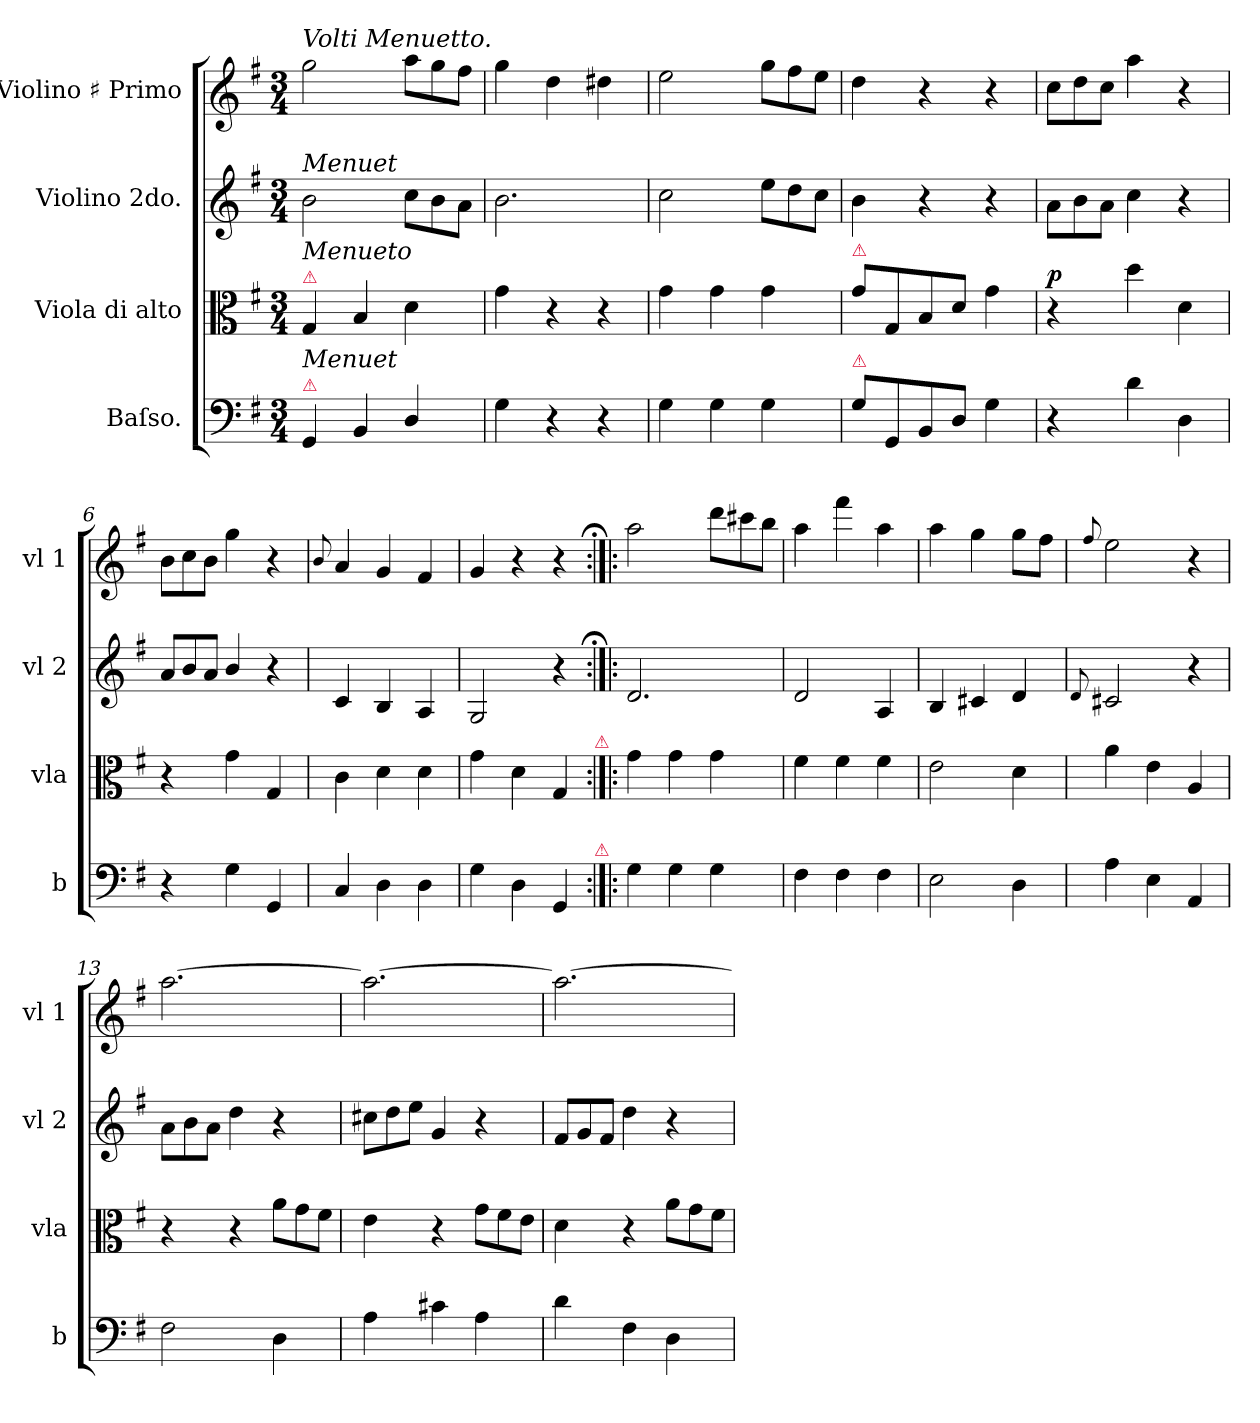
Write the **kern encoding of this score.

**kern	**kern	**dynam	**kern	**kern
*part4	*part3	*part3	*part2	*part1
*staff4	*staff3	*staff3	*staff2	*staff1
*I"Baſso.	*I"Viola di alto	*	*I"Violino 2do.	*I"Violino ♯ Primo
*I'b	*I'vla	*	*I'vl 2	*I'vl 1
*clefF4	*clefC3	*	*clefG2	*clefG2
*k[f#]	*k[f#]	*	*k[f#]	*k[f#]
*M3/4	*M3/4	*	*M3/4	*M3/4
=1	=1	=1	=1	=1
!	!	!	!	!LO:TX:a:i:t=Volti Menuetto.
!	!	!	!LO:TX:a:i:t=Menuet	!
!	!LO:TX:a:color=crimson:t=⚠	!	!	!
!	!LO:TX:a:i:t=Menueto	!	!	!
!LO:TX:a:color=crimson:t=⚠	!	!	!	!
!LO:TX:a:i:t=Menuet	!	!	!	!
4GG/	4G/	.	2b\	2gg\
4BB/	4B/	.	.	.
*	*	*	*Xtuplet	*Xtuplet
4D/	4d\	.	12cc\L	12aa\L
.	.	.	12b\	12gg\
.	.	.	12a\J	12ff#\J
=2	=2	=2	=2	=2
4G\	4g\	.	2.b\	4gg\
4r	4r	.	.	4dd\
4r	4r	.	.	4dd#X\
=3	=3	=3	=3	=3
4G\	4g\	.	2cc\	2ee\
4G\	4g\	.	.	.
4G\	4g\	.	12ee\L	12gg\L
.	.	.	12dd\	12ff#\
.	.	.	12cc\J	12ee\J
=4	=4	=4	=4	=4
!	!LO:TX:a:color=crimson:t=⚠	!	!	!
!LO:TX:a:color=crimson:t=⚠	!	!	!	!
8G\L	8g\L	.	4b\	4dd\
8GG/	8G/	.	.	.
8BB/	8B/	.	4r	4r
8D/J	8d/J	.	.	.
4G\	4g\	.	4r	4r
=5	=5	=5	=5	=5
!	!	!LO:DY:a	!	!
4r	4r	p	12a\L	12cc\L
.	.	.	12b\	12dd\
.	.	.	12a\J	12cc\J
4d\	4dd\	.	4cc\	4aa\
4D\	4d\	.	4r	4r
=6	=6	=6	=6	=6
4r	4r	.	12a/L	12b\L
.	.	.	12b/	12cc\
.	.	.	12a/J	12b\J
4G\	4g\	.	4b/	4gg\
4GG/	4G/	.	4r	4r
=7	=7	=7	=7	=7
.	.	.	.	8qqb/
4C/	4c\	.	4c/	4a/
4D\	4d\	.	4B/	4g/
4D\	4d\	.	4A/	4f#/
=8	=8	=8	=8	=8
4G\	4g\	.	2G/	4g/
4D\	4d\	.	.	4r
4GG/	4G/	.	4r	4r
!	!LO:TX:a:color=crimson:t=⚠	!	!	!
!LO:TX:a:color=crimson:t=⚠	!	!	!	!
=9:|!|:	=9:|!|:	=9:|!|:;	=9:|!|:;	=9:|!|:;
4G\	4g\	.	2.d/	2aa\
4G\	4g\	.	.	.
4G\	4g\	.	.	12ddd\L
.	.	.	.	12ccc#X\
.	.	.	.	12bb\J
=10	=10	=10	=10	=10
4F#\	4f#\	.	2d/	4aa\
4F#\	4f#\	.	.	4fff#\
4F#\	4f#\	.	4A/	4aa\
=11	=11	=11	=11	=11
2E\	2e\	.	4B/	4aa\
.	.	.	4c#X/	4gg\
4D\	4d\	.	4d/	8gg\L
.	.	.	.	8ff#\J
=12	=12	=12	=12	=12
.	.	.	8qqd/	8qqff#/
4A\	4a\	.	2c#X/	2ee\
4E\	4e\	.	.	.
4AA/	4A/	.	4r	4r
=13	=13	=13	=13	=13
2F#\	4r	.	12a\L	[>2.aa\
.	.	.	12b\	.
.	.	.	12a\J	.
.	4r	.	4dd\	.
*	*Xtuplet	*	*	*
4D\	12a\L	.	4r	.
.	12g\	.	.	.
.	12f#\J	.	.	.
=14	=14	=14	=14	=14
4A\	4e\	.	12cc#X\L	2.aa\_>
.	.	.	12dd\	.
.	.	.	12ee\J	.
4c#X\	4r	.	4g/	.
4A\	12g\L	.	4r	.
.	12f#\	.	.	.
.	12e\J	.	.	.
=15	=15	=15	=15	=15
4d\	4d\	.	12f#/L	2.aa\_>
.	.	.	12g/	.
.	.	.	12f#/J	.
4F#\	4r	.	4dd\	.
4D\	12a\L	.	4r	.
.	12g\	.	.	.
.	12f#\J	.	.	.
=	=	=	=	=
*-	*-	*-	*-	*-
